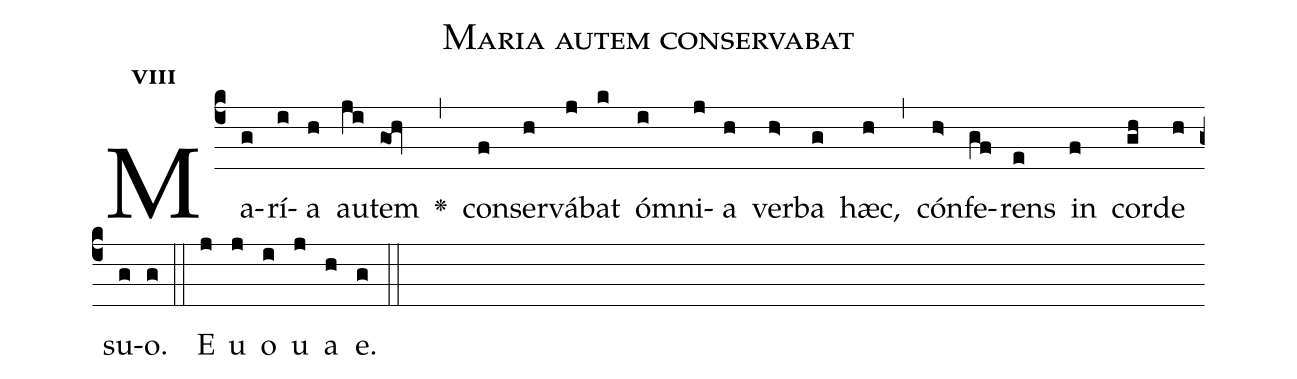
name:Maria autem conservabat;
office-part:Antiphona;
mode:8;
%%
initial-style: 1;
name: Maria autem conservabat
book: Antiphonae & Responsoria/Tomus I, p. 111;
occasion: Diebus inter octavam Nativitatis et Epiphaniam;
office-part: Sexta Ant 1;
user-notes: ;
commentary: ;
annotation: 8g;
centering-scheme: english;
fontsize: 12;
font: OFLSortsMillGoudy;
height: 11;
width: 4.5;
%%
(c4)Ma(g)rí(i)a(h) au(ji)tem(goh) <v>\greheightstar</v>(,) con(f)ser(h)vá(j)bat(k) óm(i)ni(j)a(h) ver(h>)ba(g) hæc,(h) (,) cón(h>)fe(gf)rens(e) in(f) cor(gh)de(h) su(g)o.(g) (::)
E(j) u(j) o(i) u(j) a(h) e.(g) (::)
